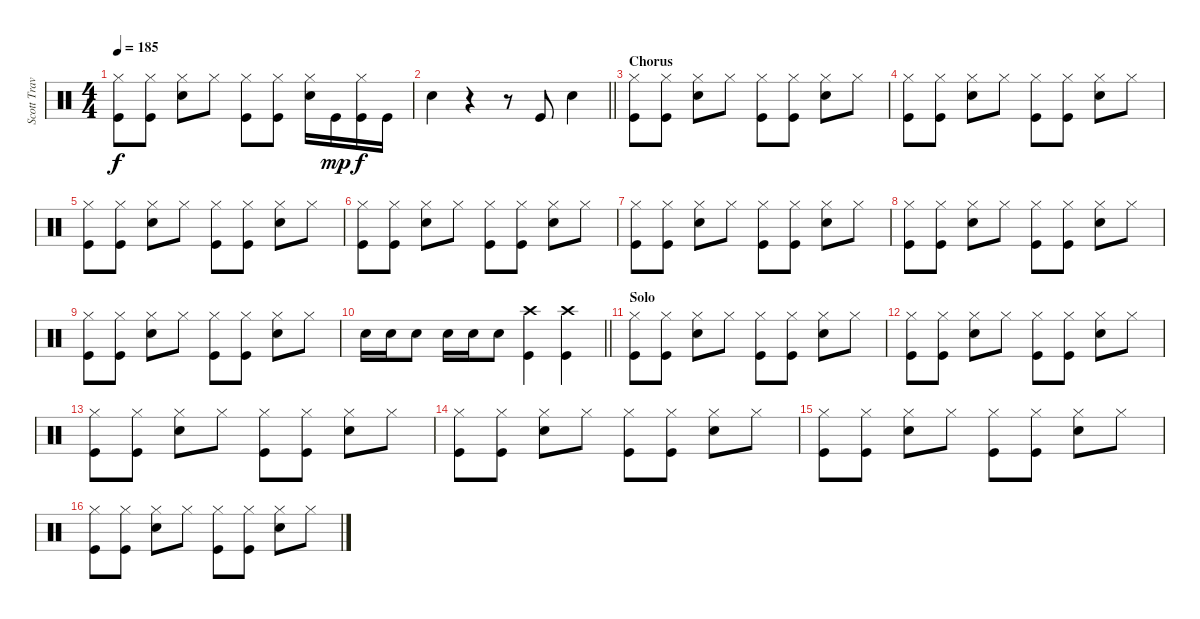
\track ("Scott Travis" "Scott Trav") {instrument percussion}
\staff {score}
\articulation defaults
\ts (4 4)
\tempo 185
\clef neutral
\ks c
("Hi-Hat (closed)" "Kick (hit)").8{dy f} ("Hi-Hat (closed)" "Kick (hit)").8 ("Hi-Hat (closed)" "Snare (hit) 2").8 "Hi-Hat (closed)".8 ("Hi-Hat (closed)" "Kick (hit)").8 ("Hi-Hat (closed)" "Kick (hit)").8 ("Hi-Hat (closed)" "Snare (hit) 2").16 "Kick (hit)".16{dy mp} ("Hi-Hat (closed)" "Kick (hit)").16{dy f} "Kick (hit)".16 |
\barLineRight lightlight "Snare (hit) 2".4
r.4 r.8 "Kick (hit)".8 "Snare (hit) 2".4 |
\section ("" "Chorus")
("Hi-Hat (closed)" "Kick (hit)").8 ("Hi-Hat (closed)" "Kick (hit)").8 ("Hi-Hat (closed)" "Snare (hit) 2").8 "Hi-Hat (closed)".8 ("Hi-Hat (closed)" "Kick (hit)").8 ("Hi-Hat (closed)" "Kick (hit)").8 ("Hi-Hat (closed)" "Snare (hit) 2").8 "Hi-Hat (closed)".8 |
("Hi-Hat (closed)" "Kick (hit)").8 ("Hi-Hat (closed)" "Kick (hit)").8 ("Hi-Hat (closed)" "Snare (hit) 2").8 "Hi-Hat (closed)".8 ("Hi-Hat (closed)" "Kick (hit)").8 ("Hi-Hat (closed)" "Kick (hit)").8 ("Hi-Hat (closed)" "Snare (hit) 2").8 "Hi-Hat (closed)".8 |
("Hi-Hat (closed)" "Kick (hit)").8 ("Hi-Hat (closed)" "Kick (hit)").8 ("Hi-Hat (closed)" "Snare (hit) 2").8 "Hi-Hat (closed)".8 ("Hi-Hat (closed)" "Kick (hit)").8 ("Hi-Hat (closed)" "Kick (hit)").8 ("Hi-Hat (closed)" "Snare (hit) 2").8 "Hi-Hat (closed)".8 |
("Hi-Hat (closed)" "Kick (hit)").8 ("Hi-Hat (closed)" "Kick (hit)").8 ("Hi-Hat (closed)" "Snare (hit) 2").8 "Hi-Hat (closed)".8 ("Hi-Hat (closed)" "Kick (hit)").8 ("Hi-Hat (closed)" "Kick (hit)").8 ("Hi-Hat (closed)" "Snare (hit) 2").8 "Hi-Hat (closed)".8 |
("Hi-Hat (closed)" "Kick (hit)").8 ("Hi-Hat (closed)" "Kick (hit)").8 ("Hi-Hat (closed)" "Snare (hit) 2").8 "Hi-Hat (closed)".8 ("Hi-Hat (closed)" "Kick (hit)").8 ("Hi-Hat (closed)" "Kick (hit)").8 ("Hi-Hat (closed)" "Snare (hit) 2").8 "Hi-Hat (closed)".8 |
("Hi-Hat (closed)" "Kick (hit)").8 ("Hi-Hat (closed)" "Kick (hit)").8 ("Hi-Hat (closed)" "Snare (hit) 2").8 "Hi-Hat (closed)".8 ("Hi-Hat (closed)" "Kick (hit)").8 ("Hi-Hat (closed)" "Kick (hit)").8 ("Hi-Hat (closed)" "Snare (hit) 2").8 "Hi-Hat (closed)".8 |
("Hi-Hat (closed)" "Kick (hit)").8 ("Hi-Hat (closed)" "Kick (hit)").8 ("Hi-Hat (closed)" "Snare (hit) 2").8 "Hi-Hat (closed)".8 ("Hi-Hat (closed)" "Kick (hit)").8 ("Hi-Hat (closed)" "Kick (hit)").8 ("Hi-Hat (closed)" "Snare (hit) 2").8 "Hi-Hat (closed)".8 |
\barLineRight lightlight "Snare (hit) 2".16 "Snare (hit) 2".16 "Snare (hit) 2".8 "Snare (hit) 2".16 "Snare (hit) 2".16 "Snare (hit) 2".8
("Crash high (hit)" "Kick (hit)").4 ("Crash high (hit)" "Kick (hit)").4 |
\section ("" "Solo")
("Hi-Hat (closed)" "Kick (hit)").8 ("Hi-Hat (closed)" "Kick (hit)").8 ("Hi-Hat (closed)" "Snare (hit) 2").8 "Hi-Hat (closed)".8 ("Hi-Hat (closed)" "Kick (hit)").8 ("Hi-Hat (closed)" "Kick (hit)").8 ("Hi-Hat (closed)" "Snare (hit) 2").8 "Hi-Hat (closed)".8 |
("Hi-Hat (closed)" "Kick (hit)").8 ("Hi-Hat (closed)" "Kick (hit)").8 ("Hi-Hat (closed)" "Snare (hit) 2").8 "Hi-Hat (closed)".8 ("Hi-Hat (closed)" "Kick (hit)").8 ("Hi-Hat (closed)" "Kick (hit)").8 ("Hi-Hat (closed)" "Snare (hit) 2").8 "Hi-Hat (closed)".8 |
("Hi-Hat (closed)" "Kick (hit)").8 ("Hi-Hat (closed)" "Kick (hit)").8 ("Hi-Hat (closed)" "Snare (hit) 2").8 "Hi-Hat (closed)".8 ("Hi-Hat (closed)" "Kick (hit)").8 ("Hi-Hat (closed)" "Kick (hit)").8 ("Hi-Hat (closed)" "Snare (hit) 2").8 "Hi-Hat (closed)".8 |
("Hi-Hat (closed)" "Kick (hit)").8 ("Hi-Hat (closed)" "Kick (hit)").8 ("Hi-Hat (closed)" "Snare (hit) 2").8 "Hi-Hat (closed)".8 ("Hi-Hat (closed)" "Kick (hit)").8 ("Hi-Hat (closed)" "Kick (hit)").8 ("Hi-Hat (closed)" "Snare (hit) 2").8 "Hi-Hat (closed)".8 |
("Hi-Hat (closed)" "Kick (hit)").8 ("Hi-Hat (closed)" "Kick (hit)").8 ("Hi-Hat (closed)" "Snare (hit) 2").8 "Hi-Hat (closed)".8 ("Hi-Hat (closed)" "Kick (hit)").8 ("Hi-Hat (closed)" "Kick (hit)").8 ("Hi-Hat (closed)" "Snare (hit) 2").8 "Hi-Hat (closed)".8 |
("Hi-Hat (closed)" "Kick (hit)").8 ("Hi-Hat (closed)" "Kick (hit)").8 ("Hi-Hat (closed)" "Snare (hit) 2").8 "Hi-Hat (closed)".8 ("Hi-Hat (closed)" "Kick (hit)").8 ("Hi-Hat (closed)" "Kick (hit)").8 ("Hi-Hat (closed)" "Snare (hit) 2").8 "Hi-Hat (closed)".8
